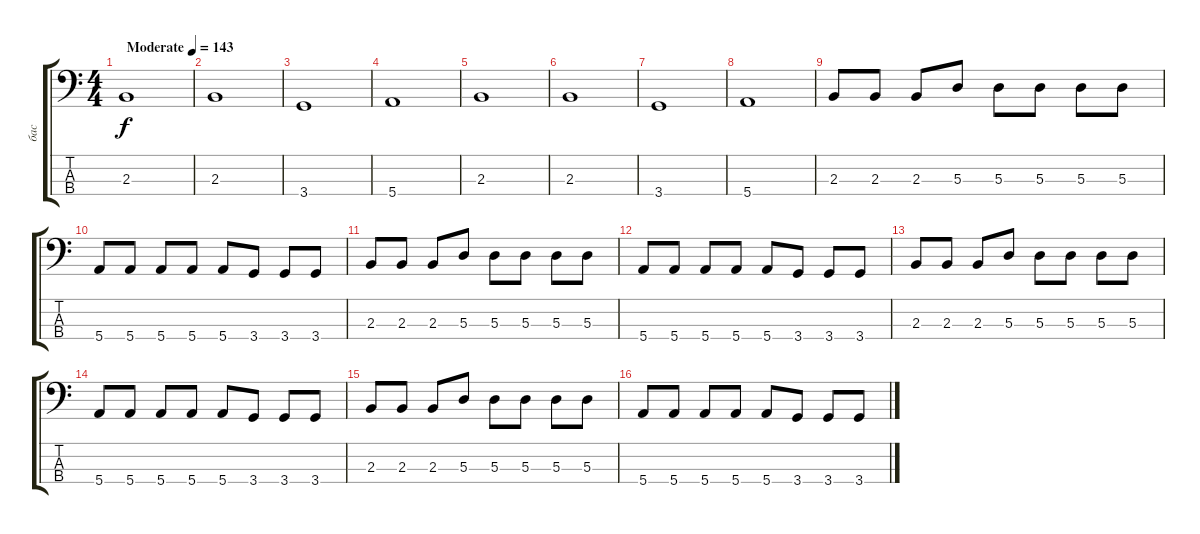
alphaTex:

\track ("бас" "бас") {instrument electricbassfinger}
\staff {score tabs}
\tuning (G2 D2 A1 E1) {hide}
\ts (4 4)
\tempo (143 "Moderate")
\clef f4
\ks c
2.3.1{dy f instrument electricbassfinger} |
2.3.1 |
3.4.1 |
5.4.1 |
2.3.1 |
2.3.1 |
3.4.1 |
5.4.1 |
2.3.8 2.3.8 2.3.8 5.3.8 5.3.8 5.3.8 5.3.8 5.3.8 |
5.4.8 5.4.8 5.4.8 5.4.8 5.4.8 3.4.8 3.4.8 3.4.8 |
2.3.8 2.3.8 2.3.8 5.3.8 5.3.8 5.3.8 5.3.8 5.3.8 |
5.4.8 5.4.8 5.4.8 5.4.8 5.4.8 3.4.8 3.4.8 3.4.8 |
2.3.8 2.3.8 2.3.8 5.3.8 5.3.8 5.3.8 5.3.8 5.3.8 |
5.4.8 5.4.8 5.4.8 5.4.8 5.4.8 3.4.8 3.4.8 3.4.8 |
2.3.8 2.3.8 2.3.8 5.3.8 5.3.8 5.3.8 5.3.8 5.3.8 |
5.4.8 5.4.8 5.4.8 5.4.8 5.4.8 3.4.8 3.4.8 3.4.8
